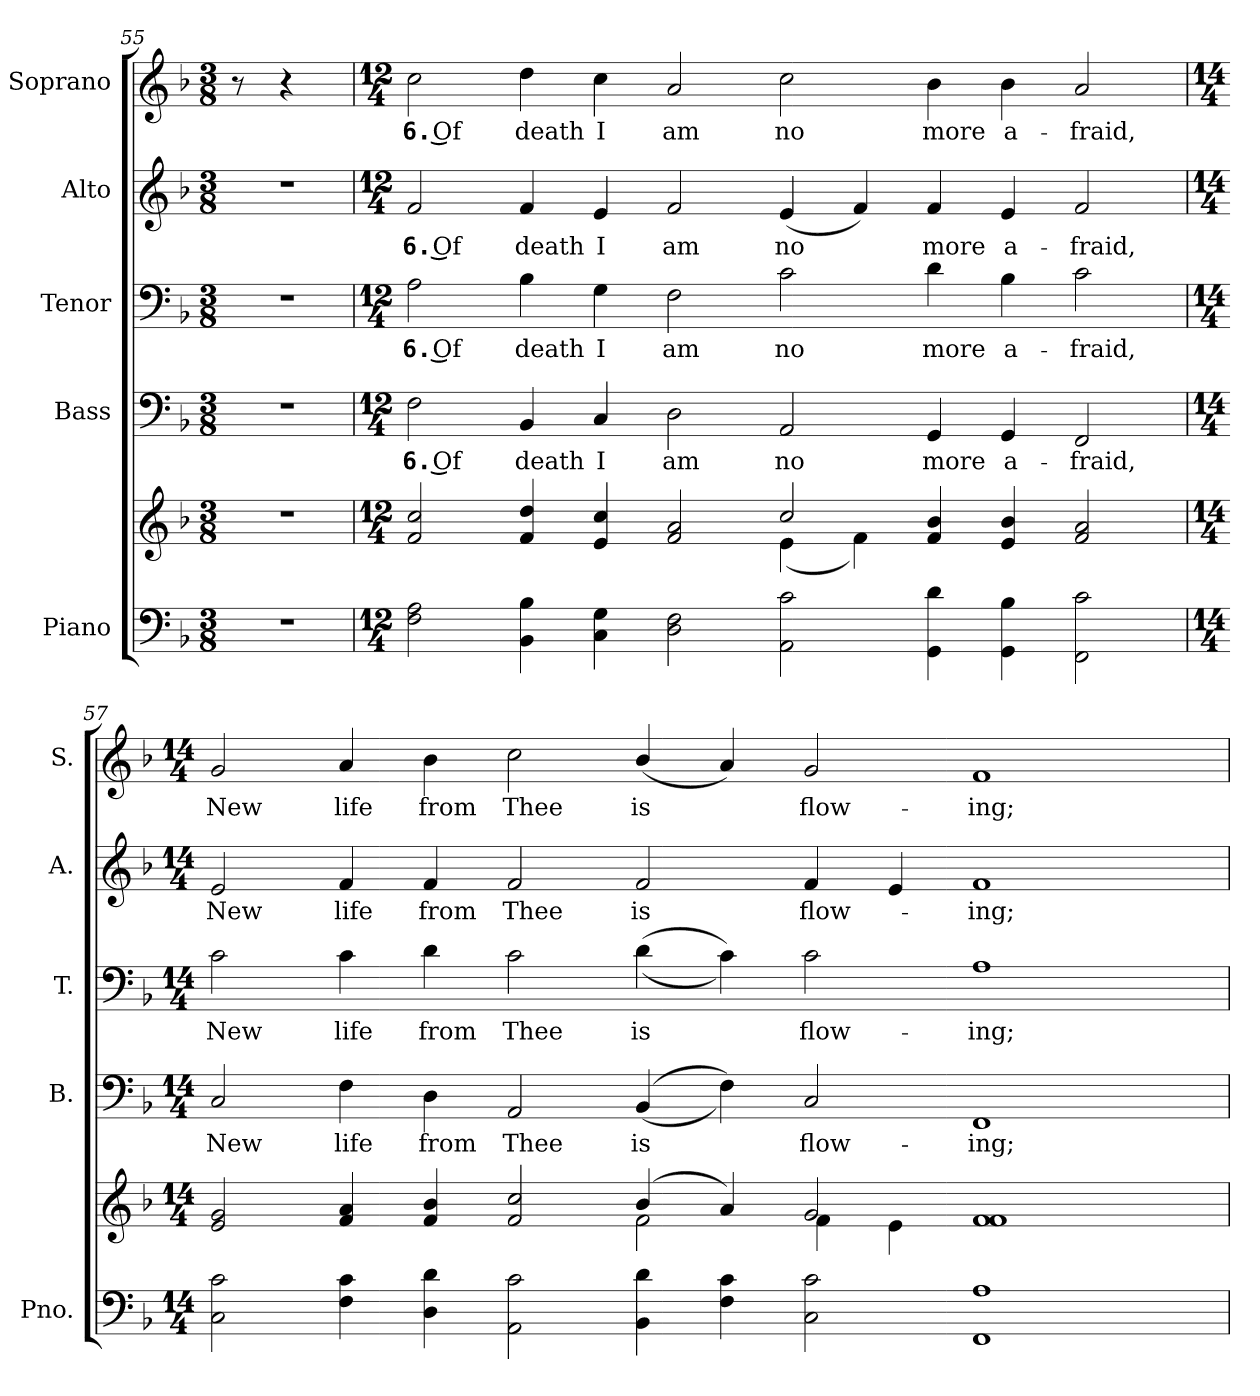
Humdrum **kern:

**kern	**kern	**kern	**text	**kern	**text	**kern	**text	**kern	**text
*part5	*part5	*part4	*part4	*part3	*part3	*part2	*part2	*part1	*part1
*staff6	*staff5	*staff4	*staff4	*staff3	*staff3	*staff2	*staff2	*staff1	*staff1
*I"Piano	*	*I"Bass	*	*I"Tenor	*	*I"Alto	*	*I"Soprano	*
*I'Pno.	*	*I'B.	*	*I'T.	*	*I'A.	*	*I'S.	*
!!LO:PB:g=z
*clefF4	*clefG2	*clefF4	*	*clefF4	*	*clefG2	*	*clefG2	*
*k[b-]	*k[b-]	*k[b-]	*	*k[b-]	*	*k[b-]	*	*k[b-]	*
*F:	*F:	*F:	*	*F:	*	*F:	*	*F:	*
*M3/8	*M3/8	*M3/8	*	*M3/8	*	*M3/8	*	*M3/8	*
=55	=55	=55	=55	=55	=55	=55	=55	=55	=55
!LO:N:vis=1	!LO:N:vis=1	!LO:N:vis=1	!	!LO:N:vis=1	!	!LO:N:vis=1	!	!	!
4.r	4.r	4.r	.	4.r	.	4.r	.	8r	.
.	.	.	.	.	.	.	.	4r	.
!!LO:PB:g=z
=56	=56	=56	=56	=56	=56	=56	=56	=56	=56
*M12/4	*M12/4	*M12/4	*	*M12/4	*	*M12/4	*	*M12/4	*
*	*^	*	*	*	*	*	*	*	*
!	!	!	!	!LO:LY:b:color=#000000	!	!	!	!	!	!
!	!	!	!	!	!	!LO:LY:b:color=#000000	!	!	!	!
!	!	!	!	!	!	!	!	!LO:LY:b:color=#000000	!	!
!	!	!	!	!	!	!	!	!	!	!LO:LY:b:color=#000000
2Fi\ 2Ai	2fi/ 2cci	2.ryy	2Fi\	6. Of	2Ai\	6. Of	2fi/	6. Of	2cci\	6. Of
!	!	!	!	!LO:LY:b:color=#000000	!	!	!	!	!	!
!	!	!	!	!	!	!LO:LY:b:color=#000000	!	!	!	!
!	!	!	!	!	!	!	!	!LO:LY:b:color=#000000	!	!
!	!	!	!	!	!	!	!	!	!	!LO:LY:b:color=#000000
4BB-i\ 4B-i	4fi/ 4ddi	.	4BB-i/	death	4B-i\	death	4fi/	death	4ddi\	death
!	!	!	!	!LO:LY:b:color=#000000	!	!	!	!	!	!
!	!	!	!	!	!	!LO:LY:b:color=#000000	!	!	!	!
!	!	!	!	!	!	!	!	!LO:LY:b:color=#000000	!	!
!	!	!	!	!	!	!	!	!	!	!LO:LY:b:color=#000000
4Ci\ 4Gi	4ei/ 4cci	2.ryy	4Ci/	I	4Gi\	I	4ei/	I	4cci\	I
!	!	!	!	!LO:LY:b:color=#000000	!	!	!	!	!	!
!	!	!	!	!	!	!LO:LY:b:color=#000000	!	!	!	!
!	!	!	!	!	!	!	!	!LO:LY:b:color=#000000	!	!
!	!	!	!	!	!	!	!	!	!	!LO:LY:b:color=#000000
2Di\ 2Fi	2fi/ 2ai	.	2Di\	am	2Fi\	am	2fi/	am	2ai/	am
!	!	!	!	!LO:LY:b:color=#000000	!	!	!	!	!	!
!	!	!	!	!	!	!LO:LY:b:color=#000000	!	!	!	!
!	!	!	!	!	!	!	!	!LO:LY:b:color=#000000	!	!
!	!	!	!	!	!	!	!	!	!	!LO:LY:b:color=#000000
2AAi\ 2ci	2cci/	(4ei\	2AAi/	no	2ci\	no	(4ei/	no	2cci\	no
.	.	4fi\)	.	.	.	.	4fi/)	.	.	.
!	!	!	!	!LO:LY:b:color=#000000	!	!	!	!	!	!
!	!	!	!	!	!	!LO:LY:b:color=#000000	!	!	!	!
!	!	!	!	!	!	!	!	!LO:LY:b:color=#000000	!	!
!	!	!	!	!	!	!	!	!	!	!LO:LY:b:color=#000000
4GGi\ 4di	4fi/ 4b-i	4ryy	4GGi/	more	4di\	more	4fi/	more	4b-i\	more
!	!	!	!	!LO:LY:b:color=#000000	!	!	!	!	!	!
!	!	!	!	!	!	!LO:LY:b:color=#000000	!	!	!	!
!	!	!	!	!	!	!	!	!LO:LY:b:color=#000000	!	!
!	!	!	!	!	!	!	!	!	!	!LO:LY:b:color=#000000
4GGi\ 4B-i	4ei/ 4b-i	2.ryy	4GGi/	a-	4B-i\	a-	4ei/	a-	4b-i\	a-
!	!	!	!	!LO:LY:b:color=#000000	!	!	!	!	!	!
!	!	!	!	!	!	!LO:LY:b:color=#000000	!	!	!	!
!	!	!	!	!	!	!	!	!LO:LY:b:color=#000000	!	!
!	!	!	!	!	!	!	!	!	!	!LO:LY:b:color=#000000
2FFi\ 2ci	2fi/ 2ai	.	2FFi/	-fraid,	2ci\	-fraid,	2fi/	-fraid,	2ai/	-fraid,
!!LO:PB:g=z
=57	=57	=57	=57	=57	=57	=57	=57	=57	=57	=57
*M14/4	*M14/4	*	*M14/4	*	*M14/4	*	*M14/4	*	*M14/4	*
!	!	!	!	!LO:LY:b:color=#000000	!	!	!	!	!	!
!	!	!	!	!	!	!LO:LY:b:color=#000000	!	!	!	!
!	!	!	!	!	!	!	!	!LO:LY:b:color=#000000	!	!
!	!	!	!	!	!	!	!	!	!	!LO:LY:b:color=#000000
2Ci\ 2ci	2ei/ 2gi	1ryy	2Ci/	New	2ci\	New	2ei/	New	2gi/	New
!	!	!	!	!LO:LY:b:color=#000000	!	!	!	!	!	!
!	!	!	!	!	!	!LO:LY:b:color=#000000	!	!	!	!
!	!	!	!	!	!	!	!	!LO:LY:b:color=#000000	!	!
!	!	!	!	!	!	!	!	!	!	!LO:LY:b:color=#000000
4Fi\ 4ci	4fi/ 4ai	.	4Fi\	life	4ci\	life	4fi/	life	4ai/	life
!	!	!	!	!LO:LY:b:color=#000000	!	!	!	!	!	!
!	!	!	!	!	!	!LO:LY:b:color=#000000	!	!	!	!
!	!	!	!	!	!	!	!	!LO:LY:b:color=#000000	!	!
!	!	!	!	!	!	!	!	!	!	!LO:LY:b:color=#000000
4Di\ 4di	4fi/ 4b-i	.	4Di\	from	4di\	from	4fi/	from	4b-i\	from
!	!	!	!	!LO:LY:b:color=#000000	!	!	!	!	!	!
!	!	!	!	!	!	!LO:LY:b:color=#000000	!	!	!	!
!	!	!	!	!	!	!	!	!LO:LY:b:color=#000000	!	!
!	!	!	!	!	!	!	!	!	!	!LO:LY:b:color=#000000
2AAi\ 2ci	2fi/ 2cci	2ryy	2AAi/	Thee	2ci\	Thee	2fi/	Thee	2cci\	Thee
!	!	!	!	!LO:LY:b:color=#000000	!	!	!	!	!	!
!	!	!	!	!	!	!LO:LY:b:color=#000000	!	!	!	!
!	!	!	!	!	!	!	!	!LO:LY:b:color=#000000	!	!
!	!	!	!	!	!	!	!	!	!	!LO:LY:b:color=#000000
4BB-i\ 4di	(4b-i/	2fi\	((4BB-i/	is	((4di\	is	2fi/	is	(4b-i/	is
4Fi\ 4ci	4ai/)	.	4Fi\))	.	4ci\))	.	.	.	4ai/)	.
!	!	!	!	!LO:LY:b:color=#000000	!	!	!	!	!	!
!	!	!	!	!	!	!LO:LY:b:color=#000000	!	!	!	!
!	!	!	!	!	!	!	!	!LO:LY:b:color=#000000	!	!
!	!	!	!	!	!	!	!	!	!	!LO:LY:b:color=#000000
2Ci\ 2ci	2gi/	4fi\	2Ci/	flow-	2ci\	flow-	4fi/	flow-	2gi/	flow-
.	.	4ei\	.	.	.	.	4ei/	.	.	.
!	!	!	!	!LO:LY:b:color=#000000	!	!	!	!	!	!
!	!	!	!	!	!	!LO:LY:b:color=#000000	!	!	!	!
!	!	!	!	!	!	!	!	!LO:LY:b:color=#000000	!	!
!	!	!	!	!	!	!	!	!	!	!LO:LY:b:color=#000000
1FFi 1Ai	1fi 1fi	2ryy	1FFi	-ing;	1Ai	-ing;	1fi	-ing;	1fi	-ing;
.	.	2ryy	.	.	.	.	.	.	.	.
*	*v	*v	*	*	*	*	*	*	*	*
=	=	=	=	=	=	=	=	=	=
*-	*-	*-	*-	*-	*-	*-	*-	*-	*-
